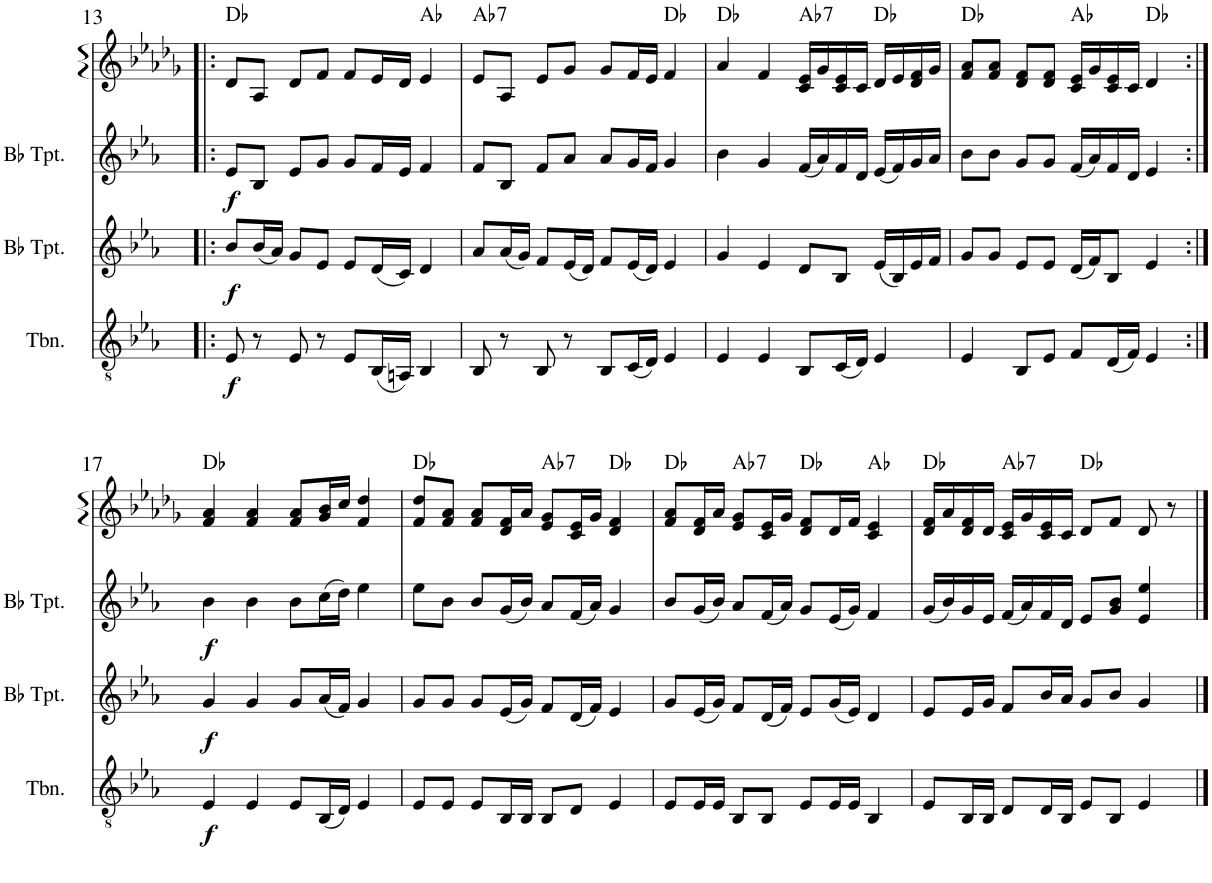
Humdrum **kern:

**kern	**dynam	**kern	**dynam	**kern	**dynam	**kern	**harte
*part4	*part4	*part3	*part3	*part2	*part2	*part1	*part1
*staff4	*staff4	*staff3	*staff3	*staff2	*staff2	*staff1	*
*I"Trombone	*	*I"Bb Trumpet	*	*I"Bb Trumpet	*	*I"Akkordeon	*
*I'Tbn.	*	*I'Bb Tpt.	*	*I'Bb Tpt.	*	*	*
!!LO:PB:g=z
*clefGv2	*	*clefG2	*	*clefG2	*	*clefG2	*
*Trd1c2	*	*Trd1c2	*	*Trd1c2	*	*	*
*k[b-e-a-]	*	*k[b-e-a-]	*	*k[b-e-a-]	*	*k[b-e-a-d-g-]	*
*M4/4	*	*M4/4	*	*M4/4	*	*M4/4	*
=13!|:	=13!|:	=13!|:	=13!|:	=13!|:	=13!|:	=13!|:	=13!|:
!	!LO:DY:b	!	!LO:DY:b	!	!LO:DY:b	!	!
8E-/	f	8b-/L	f	8e-/L	f	8d-/L	Db:maj
8r	.	(16b-/L	.	8B-/J	.	8A-/J	.
.	.	16a-/JJ)	.	.	.	.	.
8E-/	.	8g/L	.	8e-/L	.	8d-/L	.
8r	.	8e-/J	.	8g/J	.	8f/J	.
8E-/L	.	8e-/L	.	8g/L	.	8f/L	.
(16BB-/L	.	(16d/L	.	16f/L	.	16e-/L	.
16AAn/JJ)	.	16c/JJ)	.	16e-/JJ	.	16d-/JJ	.
4BB-/	.	4d/	.	4f/	.	4e-/	Ab:maj
=14	=14	=14	=14	=14	=14	=14	=14
!	!	!	!	!	!	!	!LO:H:kt=7
8BB-/	.	8a-/L	.	8f/L	.	8e-/L	Ab:7
8r	.	(16a-/L	.	8B-/J	.	8A-/J	.
.	.	16g/JJ)	.	.	.	.	.
8BB-/	.	8f/L	.	8f/L	.	8e-/L	.
8r	.	(16e-/L	.	8a-/J	.	8g-/J	.
.	.	16d/JJ)	.	.	.	.	.
8BB-/L	.	8f/L	.	8a-/L	.	8g-/L	.
(16C/L	.	(16e-/L	.	16g/L	.	16f/L	.
16D/JJ)	.	16d/JJ)	.	16f/JJ	.	16e-/JJ	.
4E-/	.	4e-/	.	4g/	.	4f/	Db:maj
=15	=15	=15	=15	=15	=15	=15	=15
4E-/	.	4g/	.	4b-\	.	4a-/	Db:maj
4E-/	.	4e-/	.	4g/	.	4f/	.
!	!	!	!	!	!	!	!LO:H:kt=7
8BB-/L	.	8d/L	.	(16f/LL	.	16c/ 16e-/LL	Ab:7
.	.	.	.	16a-/)	.	16g-/	.
(16C/L	.	8B-/J	.	16f/	.	16c/ 16e-/	.
16D/JJ)	.	.	.	16d/JJ	.	16c/JJ	.
4E-/	.	(16e-/LL	.	(16e-/LL	.	16d-/LL	Db:maj
.	.	16B-/)	.	16f/)	.	16e-/	.
.	.	16e-/	.	16g/	.	16d-/ 16f/	.
.	.	16f/JJ	.	16a-/JJ	.	16g-/JJ	.
=16	=16	=16	=16	=16	=16	=16	=16
4E-/	.	8g/L	.	8b-\L	.	8f/ 8a-/L	Db:maj
.	.	8g/J	.	8b-\J	.	8f/ 8a-/J	.
8BB-/L	.	8e-/L	.	8g/L	.	8d-/ 8f/L	.
8E-/J	.	8e-/J	.	8g/J	.	8d-/ 8f/J	.
8F/L	.	(16d/LL	.	(16f/LL	.	16c/ 16e-/LL	Ab:maj
.	.	16f/J)	.	16a-/)	.	16g-/	.
(16D/L	.	8B-/J	.	16f/	.	16c/ 16e-/	.
16F/JJ)	.	.	.	16d/JJ	.	16c/JJ	.
4E-/	.	4e-/	.	4e-/	.	4d-/	Db:maj
!!LO:LB:g=z
=17:|!	=17:|!	=17:|!	=17:|!	=17:|!	=17:|!	=17:|!	=17:|!
!	!LO:DY:b	!	!LO:DY:b	!	!LO:DY:b	!	!
4E-/	f	4g/	f	4b-\	f	4f/ 4a-/	Db:maj
4E-/	.	4g/	.	4b-\	.	4f/ 4a-/	.
8E-/L	.	8g/L	.	8b-\L	.	8f/ 8a-/L	.
(16BB-/L	.	(16a-/L	.	(16cc\L	.	16g-/ 16b-/L	.
16D/JJ)	.	16f/JJ)	.	16dd\JJ)	.	16cc/JJ	.
4E-/	.	4g/	.	4ee-\	.	4f/ 4dd-/	.
=18	=18	=18	=18	=18	=18	=18	=18
8E-/L	.	8g/L	.	8ee-\L	.	8f/ 8dd-/L	Db:maj
8E-/J	.	8g/J	.	8b-\J	.	8f/ 8a-/J	.
8E-/L	.	8g/L	.	8b-/L	.	8f/ 8a-/L	.
16BB-/L	.	(16e-/L	.	(16g/L	.	16d-/ 16f/L	.
16BB-/JJ	.	16g/JJ)	.	16b-/JJ)	.	16a-/JJ	.
!	!	!	!	!	!	!	!LO:H:kt=7
8BB-/L	.	8f/L	.	8a-/L	.	8e-/ 8g-/L	Ab:7
8D/J	.	(16d/L	.	(16f/L	.	16c/ 16e-/L	.
.	.	16f/JJ)	.	16a-/JJ)	.	16g-/JJ	.
4E-/	.	4e-/	.	4g/	.	4d-/ 4f/	Db:maj
=19	=19	=19	=19	=19	=19	=19	=19
8E-/L	.	8g/L	.	8b-/L	.	8f/ 8a-/L	Db:maj
16E-/L	.	(16e-/L	.	(16g/L	.	16d-/ 16f/L	.
16E-/JJ	.	16g/JJ)	.	16b-/JJ)	.	16a-/JJ	.
!	!	!	!	!	!	!	!LO:H:kt=7
8BB-/L	.	8f/L	.	8a-/L	.	8e-/ 8g-/L	Ab:7
8BB-/J	.	(16d/L	.	(16f/L	.	16c/ 16e-/L	.
.	.	16f/JJ)	.	16a-/JJ)	.	16g-/JJ	.
8E-/L	.	8e-/L	.	8g/L	.	8d-/ 8f/L	Db:maj
16E-/L	.	(16g/L	.	(16e-/L	.	16d-/L	.
16E-/JJ	.	16e-/JJ)	.	16g/JJ)	.	16f/JJ	.
4BB-/	.	4d/	.	4f/	.	4c/ 4e-/	Ab:maj
=20	=20	=20	=20	=20	=20	=20	=20
8E-/L	.	8e-/L	.	(16g/LL	.	16d-/ 16f/LL	Db:maj
.	.	.	.	16b-/)	.	16a-/	.
16BB-/L	.	16e-/L	.	16g/	.	16d-/ 16f/	.
16BB-/JJ	.	16g/JJ	.	16e-/JJ	.	16d-/JJ	.
!	!	!	!	!	!	!	!LO:H:kt=7
8D/L	.	8f/L	.	(16f/LL	.	16c/ 16e-/LL	Ab:7
.	.	.	.	16a-/)	.	16g-/	.
16D/L	.	16b-/L	.	16f/	.	16c/ 16e-/	.
16BB-/JJ	.	16a-/JJ	.	16d/JJ	.	16c/JJ	.
8E-/L	.	8g/L	.	8e-/L	.	8d-/L	Db:maj
8BB-/J	.	8b-/J	.	8g/ 8b-/J	.	8f/J	.
4E-/	.	4g/	.	4e-/ 4ee-/	.	8d-/	.
.	.	.	.	.	.	8r	.
==	==	==	==	==	==	==	==
*-	*-	*-	*-	*-	*-	*-	*-
